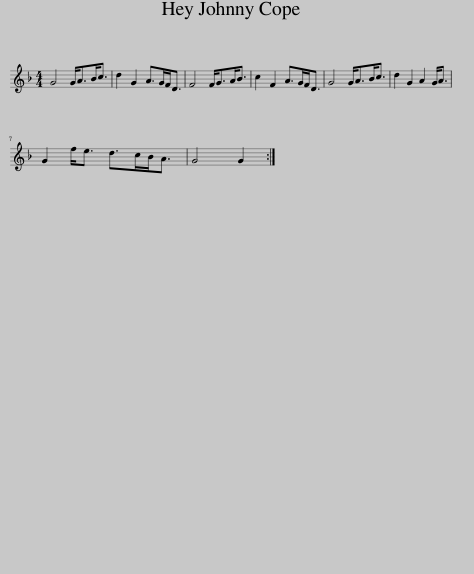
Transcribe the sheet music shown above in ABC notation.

X:1
L:1/8
M:4/4
I:linebreak $
K:F
V:1 treble
V:1
 G4 G<AB<c | d2 G2 A>GF<D | F4 F<GA<B | c2 F2 A>GF<D | G4 G<AB<c | %5
 d2 G2 A2 G<A |$ G2 f<e d>cB<A | G4 G2 :| %8
